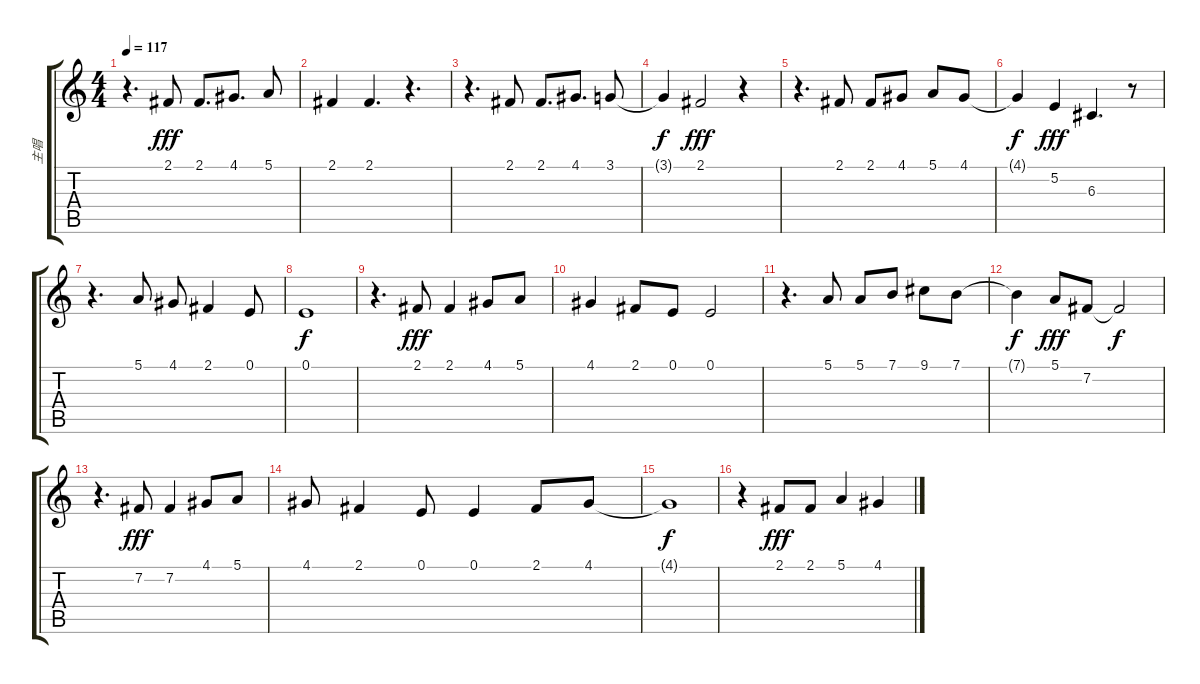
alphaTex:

\track ("主唱" "主唱") {instrument violin}
\staff {score tabs}
\tuning (E4 B3 G3 D3 A2 E2) {hide}
\ts (4 4)
\tempo 117
\clef g2
\ks c
r.4{d dy fff} 2.1.8{volume 16 instrument lead2sawtooth} 2.1.8{d} 4.1.8{d} 5.1.8 |
2.1.4 2.1.4{d} r.4{d} |
r.4{d} 2.1.8 2.1.8{d} 4.1.8{d} 3.1.8 |
3.1{t}.4{dy f} 2.1.2{dy fff} r.4 |
r.4{d} 2.1.8 2.1.8 4.1.8 5.1.8 4.1.8 |
4.1{t}.4{dy f} 5.2.4{dy fff} 6.3.4{d} r.8 |
r.4{d} 5.1.8 4.1.8 2.1.4 0.1.8 |
0.1.1{dy f} |
r.4{d} 2.1.8{dy fff} 2.1.4 4.1.8 5.1.8 |
4.1.4 2.1.8 0.1.8 0.1.2 |
r.4{d} 5.1.8 5.1.8 7.1.8 9.1.8 7.1.8 |
7.1{t}.4{dy f} 5.1.8{dy fff} 7.2.8 7.2{t}.2{dy f} |
r.4{d} 7.2.8{dy fff} 7.2.4 4.1.8 5.1.8 |
4.1.8 2.1.4 0.1.8 0.1.4 2.1.8 4.1.8 |
4.1{t}.1{dy f} |
r.4 2.1.8{dy fff} 2.1.8 5.1.4 4.1.4
